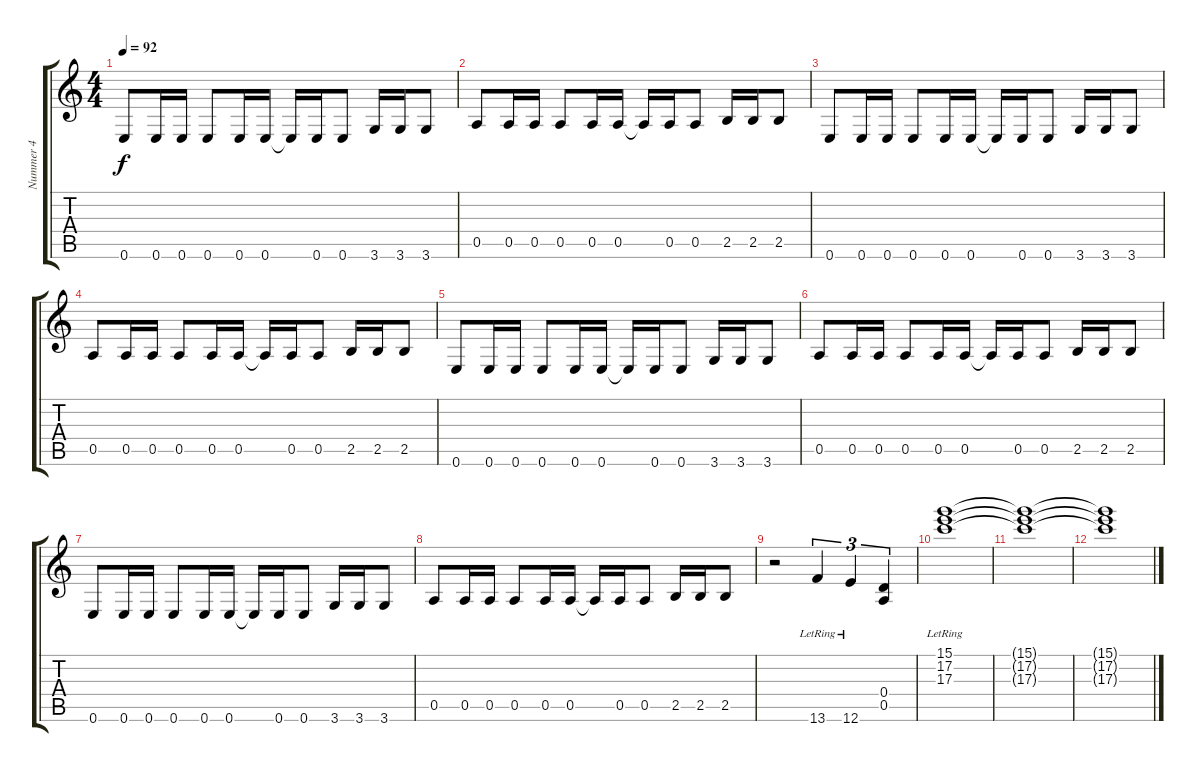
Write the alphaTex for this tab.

\track ("Nummer 4" "Nummer 4") {instrument electricbassfinger}
\staff {score tabs}
\tuning (E4 B3 G3 D3 A2 E2) {hide}
\ts (4 4)
\tempo 92
\clef g2
\ks c
0.6.8{dy f} 0.6.16 0.6.16 0.6.8 0.6.16 0.6.16 0.6{t}.16 0.6.16 0.6.8 3.6.16 3.6.16 3.6.8 |
0.5.8 0.5.16 0.5.16 0.5.8 0.5.16 0.5.16 0.5{t}.16 0.5.16 0.5.8 2.5.16 2.5.16 2.5.8 |
0.6.8 0.6.16 0.6.16 0.6.8 0.6.16 0.6.16 0.6{t}.16 0.6.16 0.6.8 3.6.16 3.6.16 3.6.8 |
0.5.8 0.5.16 0.5.16 0.5.8 0.5.16 0.5.16 0.5{t}.16 0.5.16 0.5.8 2.5.16 2.5.16 2.5.8 |
0.6.8 0.6.16 0.6.16 0.6.8 0.6.16 0.6.16 0.6{t}.16 0.6.16 0.6.8 3.6.16 3.6.16 3.6.8 |
0.5.8 0.5.16 0.5.16 0.5.8 0.5.16 0.5.16 0.5{t}.16 0.5.16 0.5.8 2.5.16 2.5.16 2.5.8 |
0.6.8 0.6.16 0.6.16 0.6.8 0.6.16 0.6.16 0.6{t}.16 0.6.16 0.6.8 3.6.16 3.6.16 3.6.8 |
0.5.8 0.5.16 0.5.16 0.5.8 0.5.16 0.5.16 0.5{t}.16 0.5.16 0.5.8 2.5.16 2.5.16 2.5.8 |
r.2{volume 16 instrument electricguitarclean} 13.6{lr}.4{tu (3 2)} 12.6{lr}.4{tu (3 2)} (0.4 0.5).4{tu (3 2)} |
(15.1{lr} 17.2{lr} 17.3{lr}).1{volume 10 instrument synthstrings1} |
(15.1{t} 17.2{t} 17.3{t}).1 |
(15.1{t} 17.2{t} 17.3{t}).1
